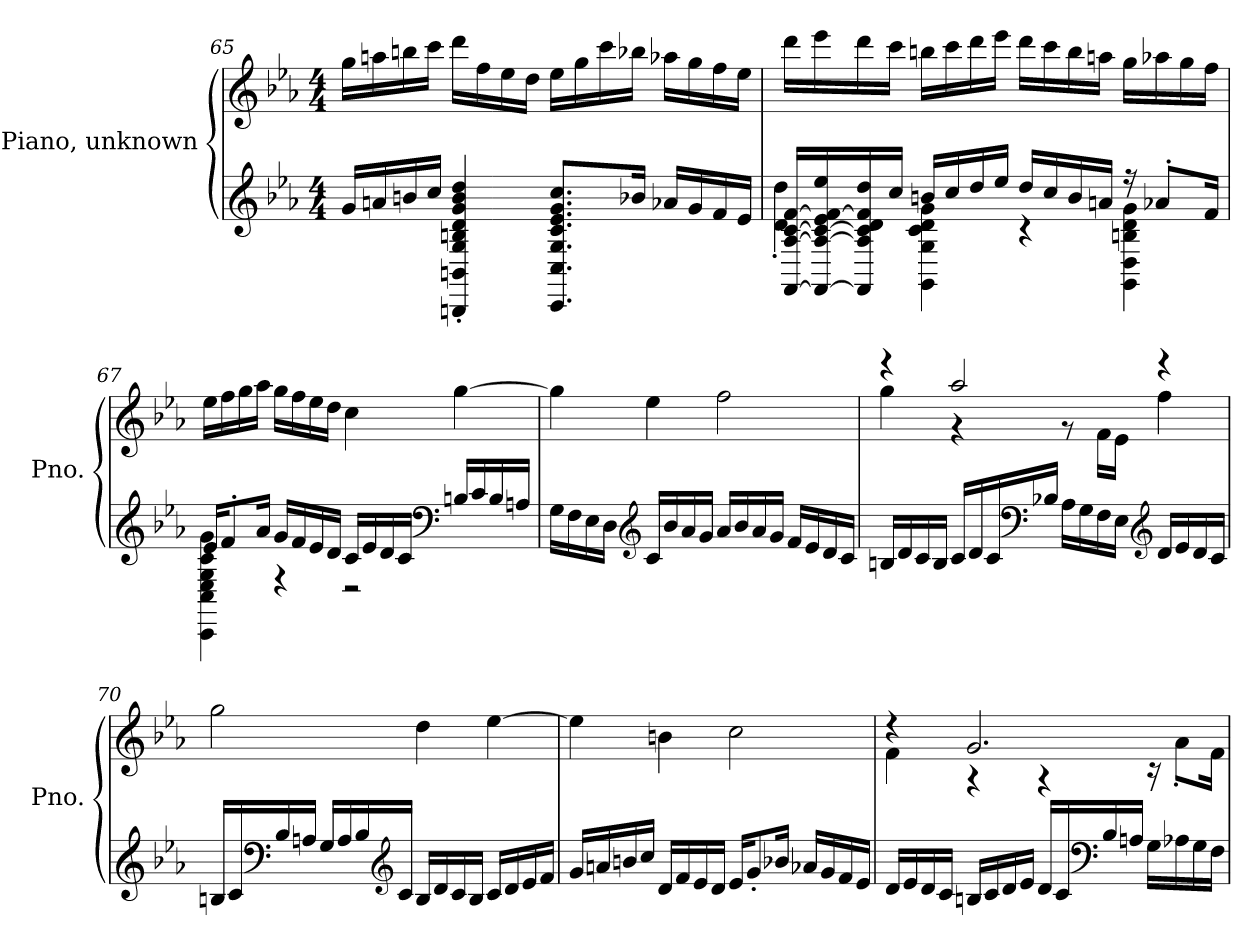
**kern	**kern
*part1	*part1
*staff2	*staff1
*I"Piano, unknown	*
*I'Pno.	*
*clefG2	*clefG2
*k[b-e-a-]	*k[b-e-a-]
*M4/4	*M4/4
=65	=65
16g/LL	16gg\LL
16an/	16aan\
16bn/	16bbn\
16cc/JJ	16ccc\JJ
4BBBn/' 4BBn/' 4G/' 4Bn/' 4d/' 4g/' 4b/' 4dd/'	16ddd\LL
.	16ff\
.	16ee-\
.	16dd\JJ
8.CC/ 8.C/ 8.G/ 8.c/ 8.e-/ 8.g/ 8.cc/L	16ee-\LL
.	16gg\
.	16ccc\
16b-X/Jk	16bb-X\JJ
16a-X/LL	16aa-X\LL
16g/	16gg\
16f/	16ff\
16e-/JJ	16ee-\JJ
!!LO:LB:g=z
=66	=66
*^	*
[16FF/ [16A-/ [16c/ [16f/LL	4d\' 4dd\'	16ddd\LL
16FF/_ 16A-/_ 16c/_ 16e-/ 16f/_ 16ee-/	.	16eee-\
16FF/] 16A-/] 16c/] 16d/ 16f/] 16dd/	.	16ddd\
16cc/JJ	.	16ccc\JJ
16bn/LL	4GG\ 4G\ 4c\ 4d\ 4g\	16bbn\LL
16cc/	.	16ccc\
16dd/	.	16ddd\
16ee-/JJ	.	16eee-\JJ
16dd/LL	4r	16ddd\LL
16cc/	.	16ccc\
16b/	.	16bb\
16an/JJ	.	16aan\JJ
16r	4GG\ 4D\ 4Bn\ 4d\ 4g\	16gg\LL
8a-X'/L	.	16aa-X\
.	.	16gg\
16f/Jk	.	16ff\JJ
=67	=67	=67
16e-/KL	4CC\ 4C\ 4E-\ 4G\ 4c\ 4g\	16ee-\LL
8f'/	.	16ff\
.	.	16gg\
16a-/Jk	.	16aa-\JJ
16g/LL	4r	16gg\LL
16f/	.	16ff\
16e-/	.	16ee-\
16d/JJ	.	16dd\JJ
16c/LL	2r	4cc\
16e-/	.	.
16d/	.	.
16c/JJ	.	.
*clefF4	*	*
16Bn/LL	.	[4gg\
16c/	.	.
16B/	.	.
16An/JJ	.	.
*v	*v	*
!!LO:LB:g=z
=68	=68
16G\LL	4gg\]
16F\	.
16E-\	.
16D\JJ	.
*clefG2	*
16c/LL	4ee-\
16b-/	.
16a-/	.
16g/JJ	.
16a-/LL	2ff\
16b-/	.
16a-/	.
16g/JJ	.
16f/LL	.
16e-/	.
16d/	.
16c/JJ	.
=69	=69
*	*^
16Bn/LL	4r	4gg\
16d/	.	.
16c/	.	.
16B/JJ	.	.
16c/LL	2aa-/	4r
16d/	.	.
16c/	.	.
*clefF4	*	*
16B-X/JJ	.	.
16A-\LL	.	8r
16G\	.	.
16F\	.	16f\LL
16E-\JJ	.	16e-\JJ
*clefG2	*	*
16d/LL	4r	4ff\
16e-/	.	.
16d/	.	.
16c/JJ	.	.
*	*v	*v
!!LO:LB:g=z
=70	=70
16Bn/LL	2gg\
16c/	.
*clefF4	*
16B/	.
16An/JJ	.
16G/LL	.
16A/	.
16B/	.
*clefG2	*
16c/JJ	.
16B/LL	4dd\
16d/	.
16c/	.
16B/JJ	.
16c/LL	[4ee-\
16d/	.
16e-/	.
16f/JJ	.
=71	=71
16g/LL	4ee-\]
16an/	.
16bn/	.
16cc/JJ	.
16d/LL	4bn\
16f/	.
16e-/	.
16d/JJ	.
16e-/KL	2cc\
8g'/	.
16b-X/Jk	.
16a-X/LL	.
16g/	.
16f/	.
16e-/JJ	.
!!LO:LB:g=z
=72	=72
*	*^
16d/LL	4r	4f\
16e-/	.	.
16d/	.	.
16c/JJ	.	.
16Bn/LL	2.g/	4r
16c/	.	.
16d/	.	.
16e-/JJ	.	.
16d/LL	.	4r
16c/	.	.
*clefF4	*	*
16B/	.	.
16An/JJ	.	.
16G\LL	.	16r
16A-X\	.	8a-'\L
16G\	.	.
16F\JJ	.	16f\Jk
*	*v	*v
=	=
*-	*-
